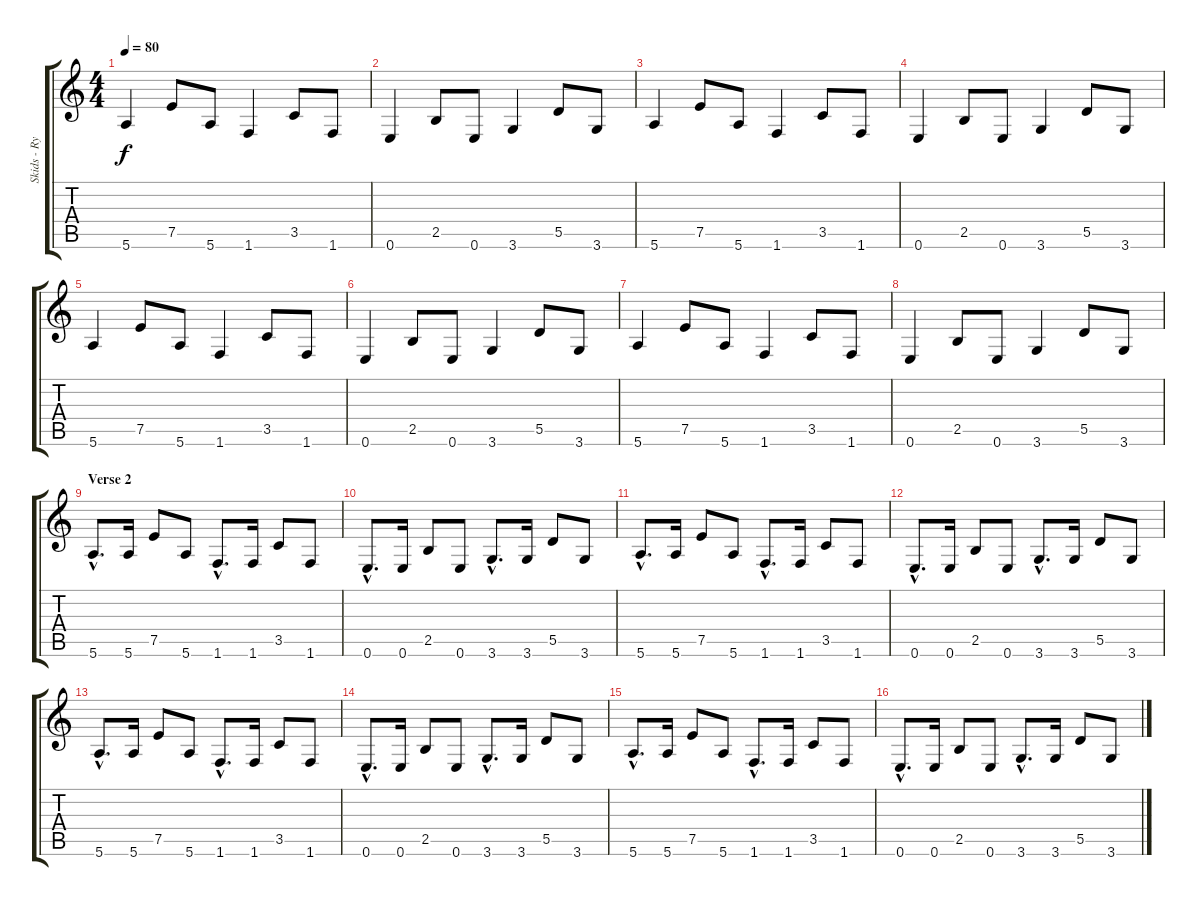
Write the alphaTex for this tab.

\track ("Skids - Rythmn Guitar" "Skids - Ry") {instrument acousticguitarsteel}
\staff {score tabs}
\tuning (E4 B3 G3 D3 A2 E2) {hide}
\ts (4 4)
\tempo 80
\clef g2
\ks c
5.6.4{dy f} 7.5.8 5.6.8 1.6.4 3.5.8 1.6.8 |
0.6.4 2.5.8 0.6.8 3.6.4 5.5.8 3.6.8 |
5.6.4 7.5.8 5.6.8 1.6.4 3.5.8 1.6.8 |
0.6.4 2.5.8 0.6.8 3.6.4 5.5.8 3.6.8 |
5.6.4 7.5.8 5.6.8 1.6.4 3.5.8 1.6.8 |
0.6.4 2.5.8 0.6.8 3.6.4 5.5.8 3.6.8 |
5.6.4 7.5.8 5.6.8 1.6.4 3.5.8 1.6.8 |
0.6.4 2.5.8 0.6.8 3.6.4 5.5.8 3.6.8 |
\section ("" "Verse 2")
5.6{hac}.8{d} 5.6.16 7.5.8 5.6.8 1.6{hac}.8{d} 1.6.16 3.5.8 1.6.8 |
0.6{hac}.8{d} 0.6.16 2.5.8 0.6.8 3.6{hac}.8{d} 3.6.16 5.5.8 3.6.8 |
5.6{hac}.8{d} 5.6.16 7.5.8 5.6.8 1.6{hac}.8{d} 1.6.16 3.5.8 1.6.8 |
0.6{hac}.8{d} 0.6.16 2.5.8 0.6.8 3.6{hac}.8{d} 3.6.16 5.5.8 3.6.8 |
5.6{hac}.8{d} 5.6.16 7.5.8 5.6.8 1.6{hac}.8{d} 1.6.16 3.5.8 1.6.8 |
0.6{hac}.8{d} 0.6.16 2.5.8 0.6.8 3.6{hac}.8{d} 3.6.16 5.5.8 3.6.8 |
5.6{hac}.8{d} 5.6.16 7.5.8 5.6.8 1.6{hac}.8{d} 1.6.16 3.5.8 1.6.8 |
0.6{hac}.8{d} 0.6.16 2.5.8 0.6.8 3.6{hac}.8{d} 3.6.16 5.5.8 3.6.8
